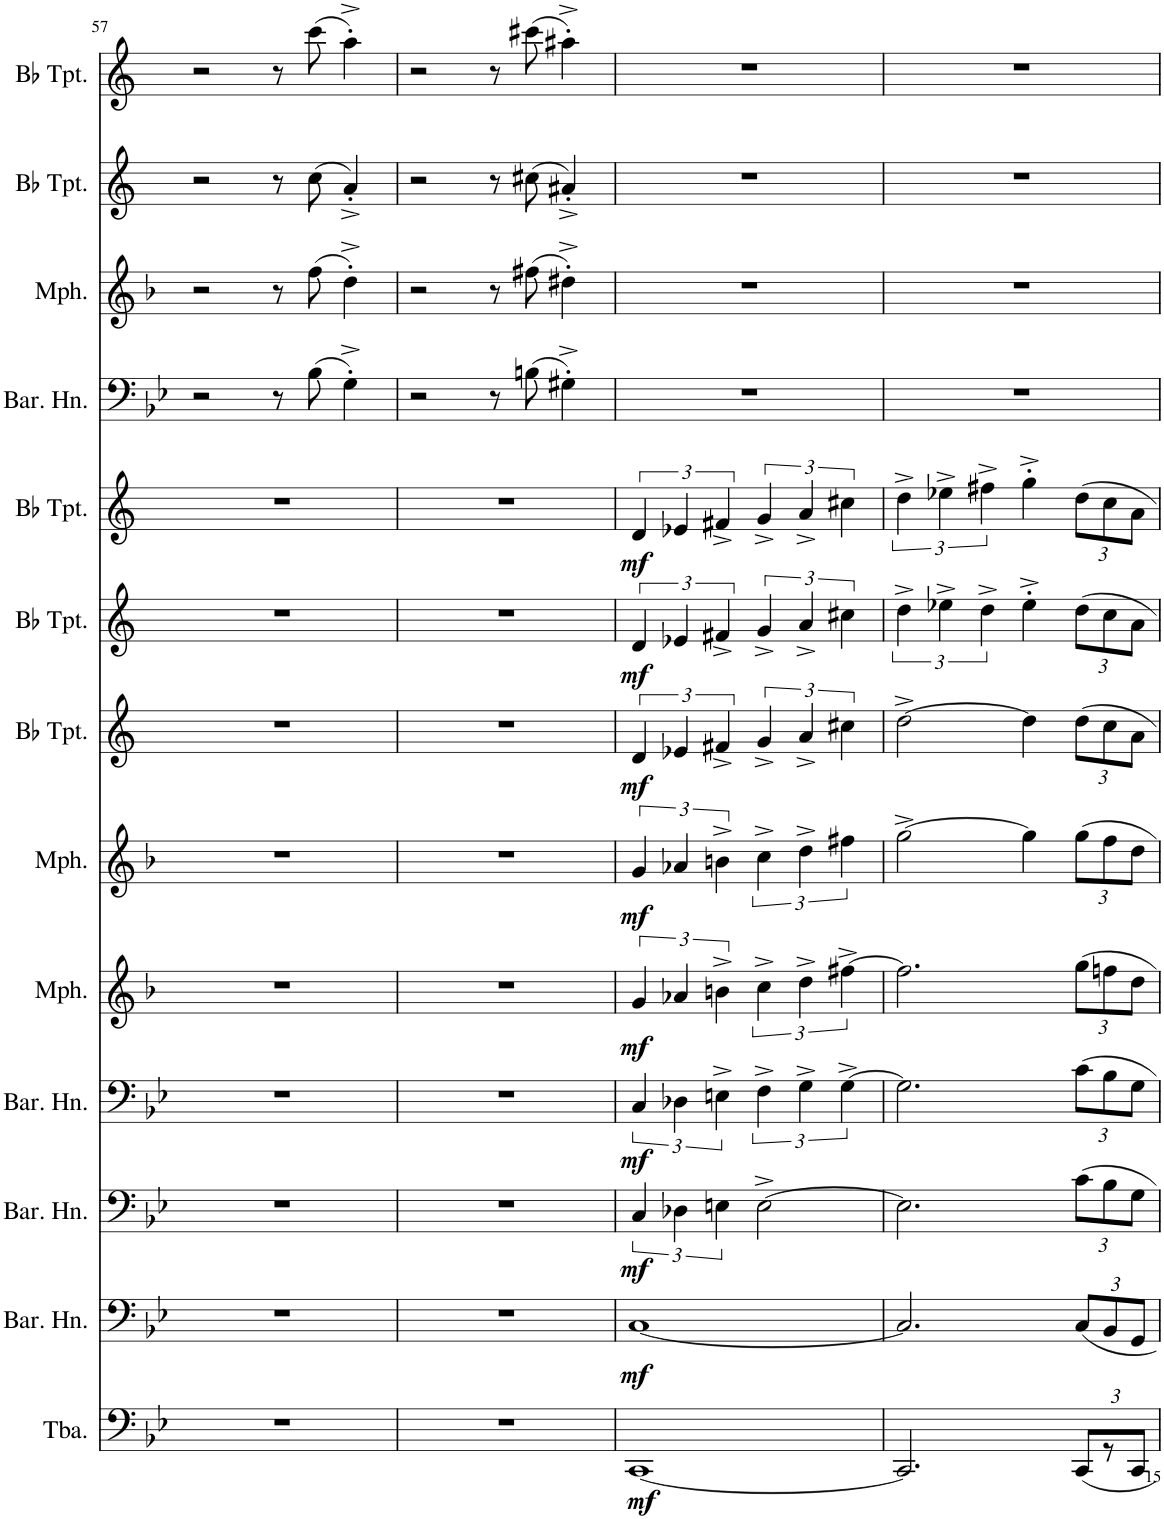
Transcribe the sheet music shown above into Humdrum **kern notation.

**kern	**dynam	**kern	**dynam	**kern	**dynam	**kern	**dynam	**kern	**dynam	**kern	**dynam	**kern	**dynam	**kern	**dynam	**kern	**dynam	**kern	**kern	**kern	**kern
*part13	*part13	*part12	*part12	*part11	*part11	*part10	*part10	*part9	*part9	*part8	*part8	*part7	*part7	*part6	*part6	*part5	*part5	*part4	*part3	*part2	*part1
*staff13	*staff13	*staff12	*staff12	*staff11	*staff11	*staff10	*staff10	*staff9	*staff9	*staff8	*staff8	*staff7	*staff7	*staff6	*staff6	*staff5	*staff5	*staff4	*staff3	*staff2	*staff1
*I"Tuba	*	*I"Baritone Horn	*	*I"Baritone Horn	*	*I"Baritone Horn	*	*I"Mellophone	*	*I"Mellophone	*	*I"Bb Trumpet	*	*I"Bb Trumpet	*	*I"Bb Trumpet	*	*I"Baritone Horn	*I"Mellophone	*I"Bb Trumpet	*I"Bb Trumpet
*I'Tba.	*	*I'Bar. Hn.	*	*I'Bar. Hn.	*	*I'Bar. Hn.	*	*I'Mph.	*	*I'Mph.	*	*I'Bb Tpt.	*	*I'Bb Tpt.	*	*I'Bb Tpt.	*	*I'Bar. Hn.	*I'Mph.	*I'Bb Tpt.	*I'Bb Tpt.
!!LO:PB:g=z
*clefF4	*	*clefF4	*	*clefF4	*	*clefF4	*	*clefG2	*	*clefG2	*	*clefG2	*	*clefG2	*	*clefG2	*	*clefF4	*clefG2	*clefG2	*clefG2
*	*	*Trd4c7	*	*Trd4c7	*	*Trd4c7	*	*Trd4c7	*	*Trd4c7	*	*Trd1c2	*	*Trd1c2	*	*Trd1c2	*	*Trd4c7	*Trd4c7	*Trd1c2	*Trd1c2
*k[b-e-]	*	*k[b-e-]	*	*k[b-e-]	*	*k[b-e-]	*	*k[b-]	*	*k[b-]	*	*k[]	*	*k[]	*	*k[]	*	*k[b-e-]	*k[b-]	*k[]	*k[]
*M4/4	*	*M4/4	*	*M4/4	*	*M4/4	*	*M4/4	*	*M4/4	*	*M4/4	*	*M4/4	*	*M4/4	*	*M4/4	*M4/4	*M4/4	*M4/4
=57	=57	=57	=57	=57	=57	=57	=57	=57	=57	=57	=57	=57	=57	=57	=57	=57	=57	=57	=57	=57	=57
1r	.	1r	.	1r	.	1r	.	1r	.	1r	.	1r	.	1r	.	1r	.	2r	2r	2r	2r
.	.	.	.	.	.	.	.	.	.	.	.	.	.	.	.	.	.	8r	8r	8r	8r
.	.	.	.	.	.	.	.	.	.	.	.	.	.	.	.	.	.	(8B-\	(8ff\	(8cc\	(8ccc\
.	.	.	.	.	.	.	.	.	.	.	.	.	.	.	.	.	.	4G'^\)	4dd'^\)	4a'^/)	4aa'^\)
=58	=58	=58	=58	=58	=58	=58	=58	=58	=58	=58	=58	=58	=58	=58	=58	=58	=58	=58	=58	=58	=58
1r	.	1r	.	1r	.	1r	.	1r	.	1r	.	1r	.	1r	.	1r	.	2r	2r	2r	2r
.	.	.	.	.	.	.	.	.	.	.	.	.	.	.	.	.	.	8r	8r	8r	8r
.	.	.	.	.	.	.	.	.	.	.	.	.	.	.	.	.	.	(8Bn\	(8ff#X\	(8cc#X\	(8ccc#X\
.	.	.	.	.	.	.	.	.	.	.	.	.	.	.	.	.	.	4G#X'^\)	4dd#X'^\)	4a#X'^/)	4aa#X'^\)
=59	=59	=59	=59	=59	=59	=59	=59	=59	=59	=59	=59	=59	=59	=59	=59	=59	=59	=59	=59	=59	=59
!	!LO:DY:b	!	!LO:DY:b	!	!LO:DY:b	!	!LO:DY:b	!	!LO:DY:b	!	!LO:DY:b	!	!LO:DY:b	!	!LO:DY:b	!	!LO:DY:b	!	!	!	!
[1CC	mf	[1C	mf	6C/	mf	6C/	mf	6g/	mf	6g/	mf	6d/	mf	6d/	mf	6d/	mf	1r	1r	1r	1r
.	.	.	.	6D-X\	.	6D-X\	.	6a-X/	.	6a-X/	.	6e-X/	.	6e-X/	.	6e-X/	.	.	.	.	.
.	.	.	.	6En\	.	6En^\	.	6bn^\	.	6bn^\	.	6f#X^/	.	6f#X^/	.	6f#X^/	.	.	.	.	.
.	.	.	.	[2E^\	.	6F^\	.	6cc^\	.	6cc^\	.	6g^/	.	6g^/	.	6g^/	.	.	.	.	.
.	.	.	.	.	.	6G^\	.	6dd^\	.	6dd^\	.	6a^/	.	6a^/	.	6a^/	.	.	.	.	.
.	.	.	.	.	.	[6G^\	.	[6ff#X^\	.	6ff#X\	.	6cc#X\	.	6cc#X\	.	6cc#X\	.	.	.	.	.
=60	=60	=60	=60	=60	=60	=60	=60	=60	=60	=60	=60	=60	=60	=60	=60	=60	=60	=60	=60	=60	=60
2.CC/]	.	2.C/]	.	2.E\]	.	2.G\]	.	2.ff#\]	.	[2gg^\	.	[2dd^\	.	6dd^\	.	6dd^\	.	1r	1r	1r	1r
.	.	.	.	.	.	.	.	.	.	.	.	.	.	6ee-X^\	.	6ee-X^\	.	.	.	.	.
.	.	.	.	.	.	.	.	.	.	.	.	.	.	6dd^\	.	6ff#X^\	.	.	.	.	.
.	.	.	.	.	.	.	.	.	.	4gg\]	.	4dd\]	.	4ee-'^\	.	4gg'^\	.	.	.	.	.
*Xbrackettup	*	*Xbrackettup	*	*Xbrackettup	*	*Xbrackettup	*	*Xbrackettup	*	*Xbrackettup	*	*Xbrackettup	*	*Xbrackettup	*	*Xbrackettup	*	*	*	*	*
12CC/L	.	12C/L	.	12c\L	.	12c\L	.	12gg\L	.	12gg\L	.	12dd\L	.	12dd\L	.	12dd\L	.	.	.	.	.
12r	.	12BB-/	.	12B-\	.	12B-\	.	12ffn\	.	12ff\	.	12cc\	.	12cc\	.	12cc\	.	.	.	.	.
12CC/J	.	12GG/J	.	12G\J	.	12G\J	.	12dd\J	.	12dd\J	.	12a\J	.	12a\J	.	12a\J	.	.	.	.	.
=	=	=	=	=	=	=	=	=	=	=	=	=	=	=	=	=	=	=	=	=	=
*-	*-	*-	*-	*-	*-	*-	*-	*-	*-	*-	*-	*-	*-	*-	*-	*-	*-	*-	*-	*-	*-
